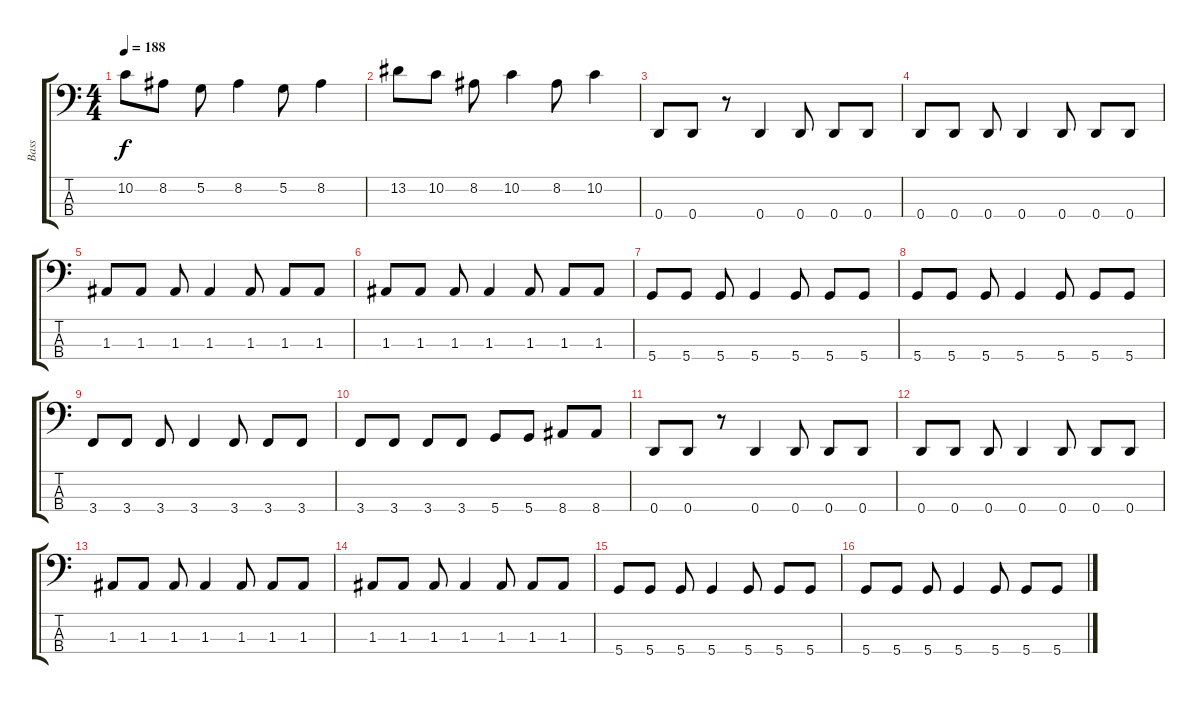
\track ("Bass" "Bass") {instrument electricbassfinger}
\staff {score tabs}
\tuning (G2 D2 A1 D1) {hide}
\ts (4 4)
\tempo 188
\clef f4
\ks c
10.2.8{dy f} 8.2.8 5.2.8 8.2.4 5.2.8 8.2.4 |
13.2.8 10.2.8 8.2.8 10.2.4 8.2.8 10.2.4 |
0.4.8 0.4.8 r.8 0.4.4 0.4.8 0.4.8 0.4.8 |
0.4.8 0.4.8 0.4.8 0.4.4 0.4.8 0.4.8 0.4.8 |
1.3.8 1.3.8 1.3.8 1.3.4 1.3.8 1.3.8 1.3.8 |
1.3.8 1.3.8 1.3.8 1.3.4 1.3.8 1.3.8 1.3.8 |
5.4.8 5.4.8 5.4.8 5.4.4 5.4.8 5.4.8 5.4.8 |
5.4.8 5.4.8 5.4.8 5.4.4 5.4.8 5.4.8 5.4.8 |
3.4.8 3.4.8 3.4.8 3.4.4 3.4.8 3.4.8 3.4.8 |
3.4.8 3.4.8 3.4.8 3.4.8 5.4.8 5.4.8 8.4.8 8.4.8 |
0.4.8 0.4.8 r.8 0.4.4 0.4.8 0.4.8 0.4.8 |
0.4.8 0.4.8 0.4.8 0.4.4 0.4.8 0.4.8 0.4.8 |
1.3.8 1.3.8 1.3.8 1.3.4 1.3.8 1.3.8 1.3.8 |
1.3.8 1.3.8 1.3.8 1.3.4 1.3.8 1.3.8 1.3.8 |
5.4.8 5.4.8 5.4.8 5.4.4 5.4.8 5.4.8 5.4.8 |
5.4.8 5.4.8 5.4.8 5.4.4 5.4.8 5.4.8 5.4.8
